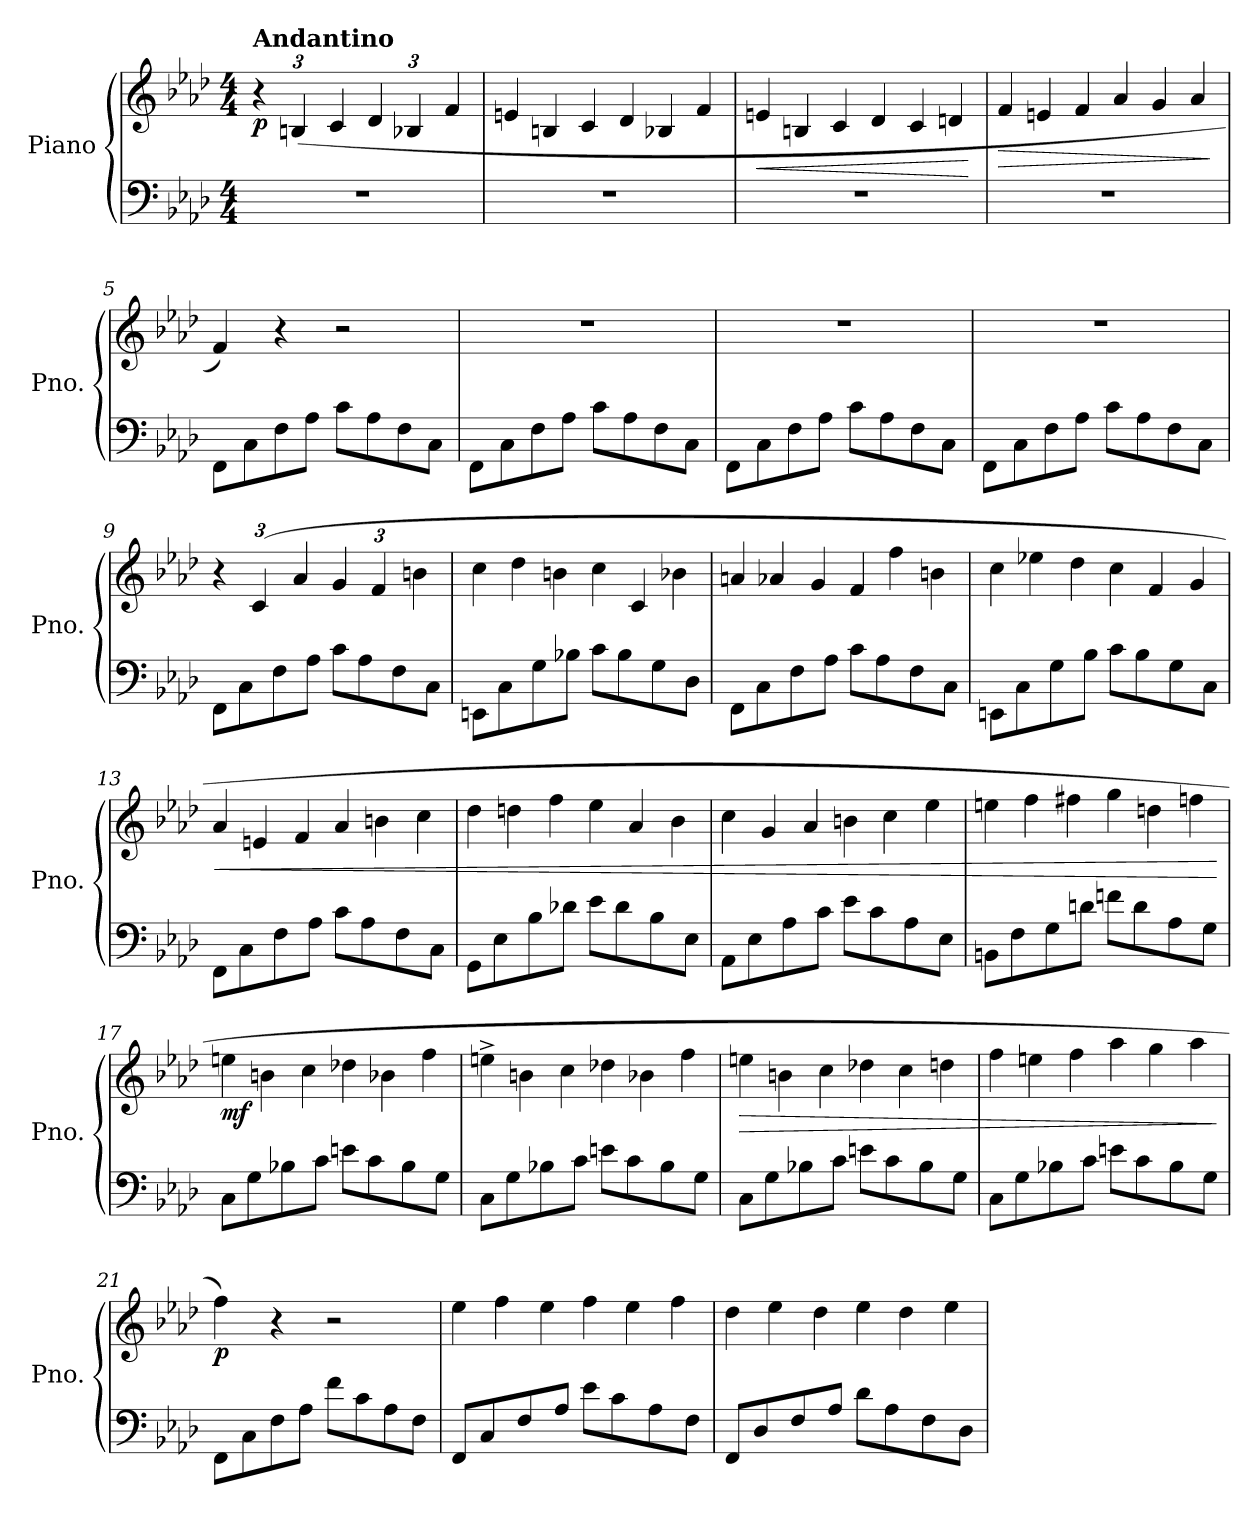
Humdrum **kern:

**kern	**kern	**dynam
*part1	*part1	*part1
*staff2	*staff1	*staff1/2
*I"Piano	*	*
*I'Pno.	*	*
*clefF4	*clefG2	*
*k[b-e-a-d-]	*k[b-e-a-d-]	*
*M4/4	*M4/4	*
*MM120	*MM120	*
*	*Xbrackettup	*
=1	=1	=1
!	!LO:TX:a:B:t=Andantino	!
!	!	!LO:DY:b
1r	6r	p
.	(6Bn/	.
.	6c/	.
.	6d-/	.
.	6B-X/	.
.	6f/	.
=2	=2	=2
*	*Xtuplet	*
1r	6en/	.
.	6Bn/	.
.	6c/	.
.	6d-/	.
.	6B-X/	.
.	6f/	.
=3	=3	=3
!	!	!LO:HP:b
1r	6en/	<
.	6Bn/	.
.	6c/	.
.	6d-/	.
.	6c/	.
.	6dn/	.
.	.	[
=4	=4	=4
!	!	!LO:HP:b
1r	6f/	>
.	6en/	.
.	6f/	.
.	6a-/	.
.	6g/	.
.	6a-/	.
.	.	]
=5	=5	=5
8FF\L	4f/)	.
8C\	.	.
8F\	4r	.
8A-\J	.	.
8c\L	2r	.
8A-\	.	.
8F\	.	.
8C\J	.	.
!!LO:LB:g=z
=6	=6	=6
8FF\L	1r	.
8C\	.	.
8F\	.	.
8A-\J	.	.
8c\L	.	.
8A-\	.	.
8F\	.	.
8C\J	.	.
=7	=7	=7
8FF\L	1r	.
8C\	.	.
8F\	.	.
8A-\J	.	.
8c\L	.	.
8A-\	.	.
8F\	.	.
8C\J	.	.
=8	=8	=8
8FF\L	1r	.
8C\	.	.
8F\	.	.
8A-\J	.	.
8c\L	.	.
8A-\	.	.
8F\	.	.
8C\J	.	.
=9	=9	=9
*	*tuplet	*
8FF\L	6r	.
8C\	.	.
.	(6c/	.
8F\	.	.
.	6a-/	.
8A-\J	.	.
8c\L	6g/	.
8A-\	.	.
.	6f/	.
8F\	.	.
.	6bn\	.
8C\J	.	.
=10	=10	=10
*	*Xtuplet	*
8EEn\L	6cc\	.
8C\	.	.
.	6dd-\	.
8G\	.	.
.	6bn\	.
8B-X\J	.	.
8c\L	6cc\	.
8B-\	.	.
.	6c/	.
8G\	.	.
.	6b-X\	.
8D-\J	.	.
!!LO:LB:g=z
=11	=11	=11
8FF\L	6an/	.
8C\	.	.
.	6a-X/	.
8F\	.	.
.	6g/	.
8A-\J	.	.
8c\L	6f/	.
8A-\	.	.
.	6ff\	.
8F\	.	.
.	6bn\	.
8C\J	.	.
=12	=12	=12
8EEn\L	6cc\	.
8C\	.	.
.	6ee-X\	.
8G\	.	.
.	6dd-\	.
8B-\J	.	.
8c\L	6cc\	.
8B-\	.	.
.	6f/	.
8G\	.	.
.	6g/	.
8C\J	.	.
=13	=13	=13
!	!	!LO:HP:b
8FF\L	6a-/	<
8C\	.	.
.	6en/	.
8F\	.	.
.	6f/	.
8A-\J	.	.
8c\L	6a-/	.
8A-\	.	.
.	6bn\	.
8F\	.	.
.	6cc\	.
8C\J	.	.
=14	=14	=14
8GG\L	6dd-\	.
8E-\	.	.
.	6ddn\	.
8B-\	.	.
.	6ff\	.
8d-X\J	.	.
8e-\L	6ee-\	.
8d-\	.	.
.	6a-/	.
8B-\	.	.
.	6b-\	.
8E-\J	.	.
!!LO:LB:g=z
=15	=15	=15
8AA-\L	6cc\	.
8E-\	.	.
.	6g/	.
8A-\	.	.
.	6a-/	.
8c\J	.	.
8e-\L	6bn\	.
8c\	.	.
.	6cc\	.
8A-\	.	.
.	6ee-\	.
8E-\J	.	.
=16	=16	=16
8BBn\L	6een\	.
8F\	.	.
.	6ff\	.
8G\	.	.
.	6ff#X\	.
8dn\J	.	.
8fn\L	6gg\	.
8d\	.	.
.	6ddn\	.
8A-\	.	.
.	6ffn\	.
8G\J	.	.
.	.	[
=17	=17	=17
!	!	!LO:DY:b
8C\L	6een\	mf
8G\	.	.
.	6bn\	.
8B-X\	.	.
.	6cc\	.
8c\J	.	.
8en\L	6dd-X\	.
8c\	.	.
.	6b-X\	.
8B-\	.	.
.	6ff\	.
8G\J	.	.
=18	=18	=18
8C\L	6een^\	.
8G\	.	.
.	6bn\	.
8B-X\	.	.
.	6cc\	.
8c\J	.	.
8en\L	6dd-X\	.
8c\	.	.
.	6b-X\	.
8B-\	.	.
.	6ff\	.
8G\J	.	.
!!LO:LB:g=z
=19	=19	=19
!	!	!LO:HP:b
8C\L	6een\	>
8G\	.	.
.	6bn\	.
8B-X\	.	.
.	6cc\	.
8c\J	.	.
8en\L	6dd-X\	.
8c\	.	.
.	6cc\	.
8B-\	.	.
.	6ddn\	.
8G\J	.	.
=20	=20	=20
8C\L	6ff\	.
8G\	.	.
.	6een\	.
8B-X\	.	.
.	6ff\	.
8c\J	.	.
8en\L	6aa-\	.
8c\	.	.
.	6gg\	.
8B-\	.	.
.	6aa-\	.
8G\J	.	.
.	.	]
=21	=21	=21
!	!	!LO:DY:b
8FF\L	4ff\)	p
8C\	.	.
8F\	4r	.
8A-\J	.	.
8f\L	2r	.
8c\	.	.
8A-\	.	.
8F\J	.	.
=22	=22	=22
8FF/L	6ee-\	.
8C/	.	.
.	6ff\	.
8F/	.	.
.	6ee-\	.
8A-/J	.	.
8e-\L	6ff\	.
8c\	.	.
.	6ee-\	.
8A-\	.	.
.	6ff\	.
8F\J	.	.
!!LO:PB:g=z
=23	=23	=23
8FF/L	6dd-\	.
8D-/	.	.
.	6ee-\	.
8F/	.	.
.	6dd-\	.
8A-/J	.	.
8d-\L	6ee-\	.
8A-\	.	.
.	6dd-\	.
8F\	.	.
.	6ee-\	.
8D-\J	.	.
=	=	=
*-	*-	*-
